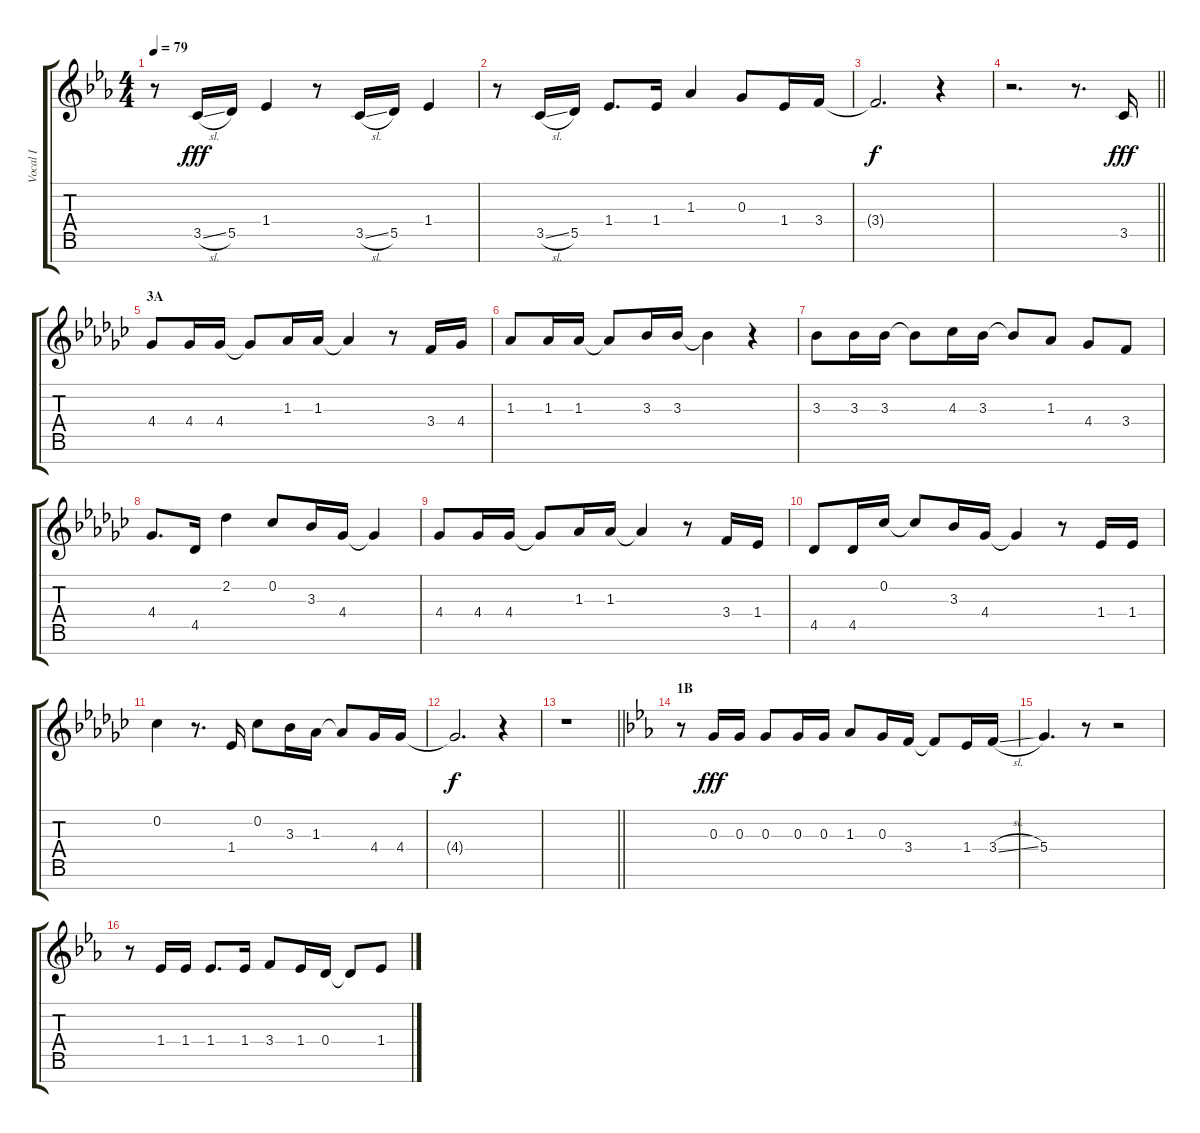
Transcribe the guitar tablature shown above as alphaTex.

\track ("Vocal I" "Vocal I") {instrument voiceoohs}
\staff {score tabs}
\tuning (E5 B4 G4 D4 A3 E3 B2) {hide}
\ts (4 4)
\tempo 79
\clef g2
\ks eb
r.8{dy f} 3.5{sl}.16{dy fff} 5.5.16 1.4.4 r.8 3.5{sl}.16 5.5.16 1.4.4 |
r.8 3.5{sl}.16 5.5.16 1.4.8{d} 1.4.16 1.3.4 0.3.8 1.4.16 3.4.16 |
3.4{t}.2{d dy f} r.4 |
\barLineRight lightlight
r.2{d} r.8{d} 3.5.16{dy fff} |
\section ("" "3A")
\ks gb
4.4.8 4.4.16 4.4.16 4.4{t}.8 1.3.16 1.3.16 1.3{t}.4 r.8 3.4.16 4.4.16 |
1.3.8 1.3.16 1.3.16 1.3{t}.8 3.3.16 3.3.16 3.3{t}.4 r.4 |
3.3.8 3.3.16 3.3.16 3.3{t}.8 4.3.16 3.3.16 3.3{t}.8 1.3.8 4.4.8 3.4.8 |
4.4.8{d} 4.5.16 2.2.4 0.2.8 3.3.16 4.4.16 4.4{t}.4 |
4.4.8 4.4.16 4.4.16 4.4{t}.8 1.3.16 1.3.16 1.3{t}.4 r.8 3.4.16 1.4.16 |
4.5.8 4.5.16 0.2.16 0.2{t}.8 3.3.16 4.4.16 4.4{t}.4 r.8 1.4.16 1.4.16 |
0.2.4 r.8{d} 1.4.16 0.2.8 3.3.16 1.3.16 1.3{t}.8 4.4.16 4.4.16 |
4.4{t}.2{d dy f} r.4 |
\barLineRight lightlight
r.1 |
\section ("" "1B")
\ks eb
r.8 0.3.16{dy fff} 0.3.16 0.3.8 0.3.16 0.3.16 1.3.8 0.3.16 3.4.16 3.4{t}.8 1.4.16 3.4{sl}.16 |
5.4.4{d} r.8 r.2 |
r.8 1.4.16 1.4.16 1.4.8{d} 1.4.16 3.4.8 1.4.16 0.4.16 0.4{t}.8 1.4.8
